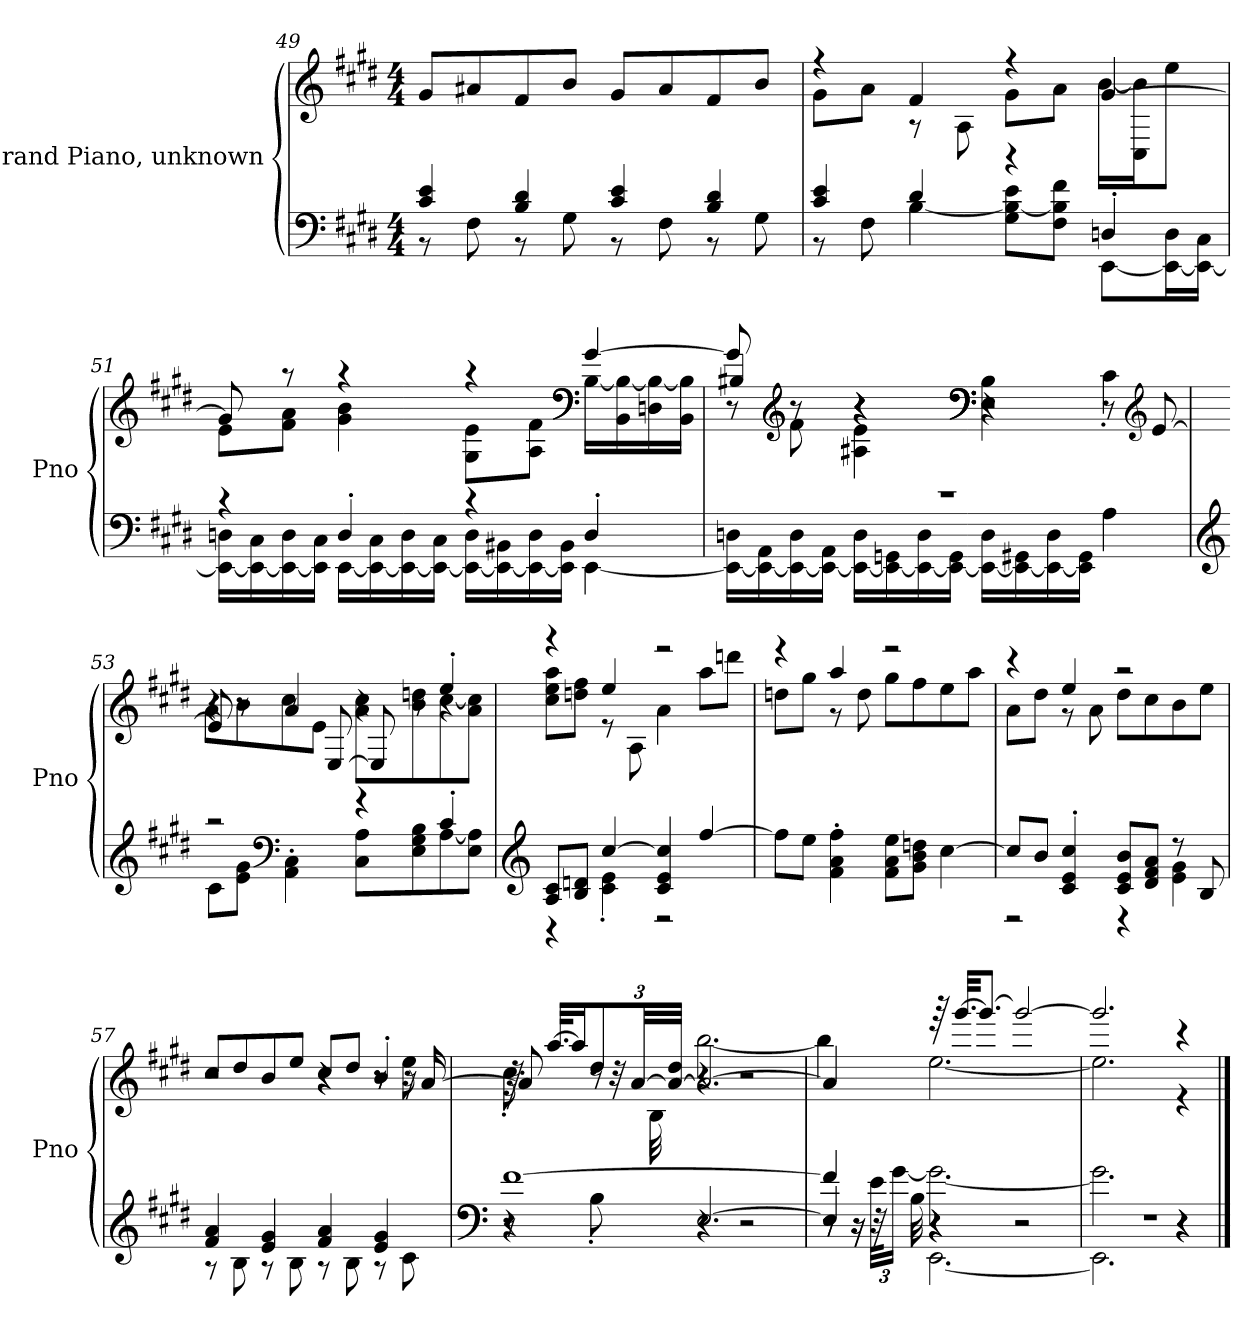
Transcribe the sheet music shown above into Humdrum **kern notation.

**kern	**kern
*part1	*part1
*staff2	*staff1
*I"Grand Piano, unknown	*
*I'Pno	*
*clefF4	*clefG2
*k[f#c#g#d#]	*k[f#c#g#d#]
*M4/4	*M4/4
=49	=49
*^	*
4c#/ 4e/	8r	8g#/L
.	8F#\	8a#X/
4B/ 4d#/	8r	8f#/
.	8G#\	8b/J
4c#/ 4e/	8r	8g#/L
.	8F#\	8a#/
4B/ 4d#/	8r	8f#/
.	8G#\	8b/J
=50	=50	=50
*	*	*^
4c#/ 4e/	8r	4r	8g#\L
.	8F#\	.	8a\J
4d#/	[4B\	4f#/	8r
.	.	.	8A\
4r	8G#\ 8B\_ 8e\L	4r	8g#\L
.	8F#\ 8B\] 8f#\J	.	8a\J
4Dn'/	[8EE\L	[4g#/	[16b\LL
.	.	.	16C#\ 16b\]J
.	16EE\_ 16D\L	.	8ee\J
.	16EE\_ 16C#\JJ	.	.
!!LO:LB:g=z	!!
=51	=51	=51	=51
4r	16EE\_ 16Dn\LL	8g#/]	8e\L
.	16EE\_ 16C#\	.	.
.	16EE\_ 16D\	8r	8f#\ 8a\J
.	16EE\] 16C#\JJ	.	.
4D'/	[16EE\LL	4r	4g#\ 4b\
.	16EE\_ 16C#\	.	.
.	16EE\_ 16D\	.	.
.	16EE\_ 16C#\JJ	.	.
4r	16EE\_ 16D\LL	4r	8G#\ 8e\L
.	16EE\_ 16BB#X\	.	.
.	16EE\_ 16D\	.	8A\ 8f#\J
.	16EE\] 16BB#\JJ	.	.
*	*	*clefF4	*
4D'/	[4EE\	[4g#/	[16B\LL
.	.	.	16BB\ 16B\_
.	.	.	16Dn\ 16B\_
.	.	.	16BB\ 16B\]JJ
!!LO:LB:g=z
=52	=52	=52	=52
*	*	*	*^
1r	16EE\_ 16Dn\LL	8g#/]	8r	4B#X/
.	16EE\_ 16AA\	.	.	.
*	*	*clefG2	*	*
.	16EE\_ 16D\	8r	8f#\	.
.	16EE\_ 16AA\JJ	.	.	.
.	16EE\_ 16D\LL	4r	4A#X\ 4e\	4r
.	16EE\_ 16GGn\	.	.	.
.	16EE\_ 16D\	.	.	.
.	16EE\_ 16GG\JJ	.	.	.
*	*	*clefF4	*	*
.	16EE\_ 16D\LL	4r	4E\ 4B#\	2r
.	16EE\_ 16GG#X\	.	.	.
.	16EE\_ 16D\	.	.	.
.	16EE\] 16GG#\JJ	.	.	.
.	4A\	8r	4c#'\	.
*	*	*clefG2	*	*
.	.	[8e/	.	.
=53	=53	=53	=53	=53
*clefG2	*	*	*	*
2r	8c#\L	8e/]	8a\L	4r
.	8e\ 8g#\J	8r	8b\	.
*clefF4	*	*	*	*
.	4AA\' 4C#\'	4a/	8cc#\	8r
.	.	.	8e\J	[8E/
4r	8C#\ 8A\L	4r	8a\ 8cc#\L	8E/]
.	8E\ 8G#\ 8B\	.	8b\ 8ddn\	8r
4c#'/	[8A\	4ee'/	[8cc#\	4r
.	8E\ 8A\]J	.	8a\ 8cc#\]J	.
*	*	*v	*v	*v
!!LO:PB:g=z
=54	=54	=54
*clefG2	*	*
*	*	*^
8A/ 8c#/L	4r	4r	8cc#\ 8ee\ 8aa\L
8B/ 8dn/J	.	.	8ddn\ 8ff#\J
[4cc#/	4c#\' 4e\'	4ee/	8r
.	.	.	8A\
4c#/ 4e/ 4cc#/]	2r	2r	4a\
[4ff#/	.	.	8aa\L
.	.	.	8dddn\J
*v	*v	*	*
=55	=55	=55
8ff#\L]	4r	8ddn\L
8ee\J	.	8gg#\J
4f#\' 4a\' 4ff#\'	4aa/	8r
.	.	8dd\
8f#\ 8a\ 8ee\L	2r	8gg#\L
8g#\ 8b\ 8ddn\J	.	8ff#\
[4cc#\	.	8ee\
.	.	8aa\J
=56	=56	=56
*^	*	*
8cc#/L]	2r	4r	8a\L
8b/J	.	.	8dd#\J
4c#/' 4e/' 4cc#/'	.	4ee/	8r
.	.	.	8a\
8c#/ 8e/ 8b/L	4r	2r	8dd#\L
8d#/ 8f#/ 8a/J	.	.	8cc#\
8r	4e\ 4g#\	.	8b\
8B/	.	.	8ee\J
=57	=57	=57	=57
*	*	*	*^
4f#/ 4a/	8r	8cc#/L	2r	2r
.	8B\	8dd#/	.	.
4e/ 4g#/	8r	8b/	.	.
.	8B\	8ee/J	.	.
4f#/ 4a/	8r	8cc#/L	4r	4r
.	8B\	8dd#/J	.	.
4e/ 4g#/	8r	4b'/	8r	8r
.	8c#\	.	8ee\	16r
.	.	.	.	[16a/
*v	*v	*	*	*
!!LO:LB:g=z	!!	!!
=58	=58	=58	=58
*clefF4	*	*	*
*^	*	*	*
*	*^	*	*	*
[1f#	8r	4r	64r	8.cc#'\	8a/]
.	.	.	[32.aa/KLL	.	.
.	.	.	16aa/J]	.	.
*	*	*	*Xbrackettup	*	*
.	8B'\	.	12dd#/	.	8r
.	.	.	.	32r	.
.	.	.	[48a/LL	.	.
.	.	.	.	32B\	.
.	.	.	48a/_ 48dd#/JJJ	.	.
.	4r	[2.E/	2.a/_	[2.bb\	4r
.	2r	.	.	.	2r
*	*	*	*	*v	*v
=59	=59	=59	=59	=59
*	*	*^	*	*
4f#/]	8r	4E/]	8r	4a/]	4bb\]
.	16r	.	16r	.	.
*	*Xbrackettup	*	*	*	*
.	48e\KLL	.	32r	.	.
.	[24g#\JJ	.	.	.	.
.	.	.	32B\	.	.
4r	2.g#\_	4r	[2.EE\	64r	[2.ee\
.	.	.	.	[32.ggg#/KKL	.
.	.	.	.	8.ggg#/J_	.
2r	.	2r	.	2ggg#/_	.
*	*	*v	*v	*	*
=60	=60	=60	=60	=60
1r	2.g#\]	2.EE\]	2.ggg#/]	2.ee\]
.	4r	4r	4r	4r
*v	*v	*v	*	*
*	*v	*v
==	==
*-	*-
